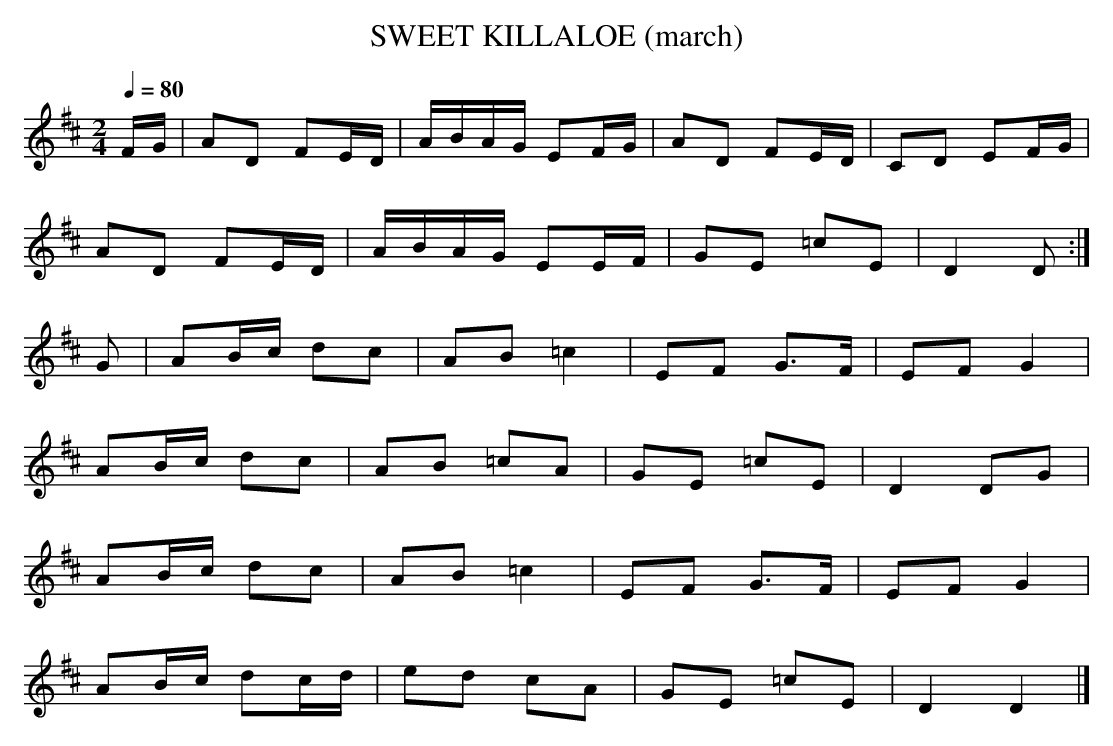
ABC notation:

X:1
T:SWEET KILLALOE (march)
Q:1/4=80
M:2/4
L:1/16
K:D
FG|A2D2 F2ED|ABAG E2FG|A2D2 F2ED|C2D2 E2FG|
A2D2 F2ED|ABAG E2EF|G2E2 =c2E2|D4D2:|
G2|A2Bc d2c2|A2B2 =c4|E2F2 G3F|E2F2 G4|
A2Bc d2c2|A2B2 =c2A2|G2E2 =c2E2|D4D2G2|
A2Bc d2c2|A2B2 =c4|E2F2 G3F|E2F2 G4|
A2Bc d2cd|e2d2 c2A2|G2E2 =c2E2|D4D4|]
